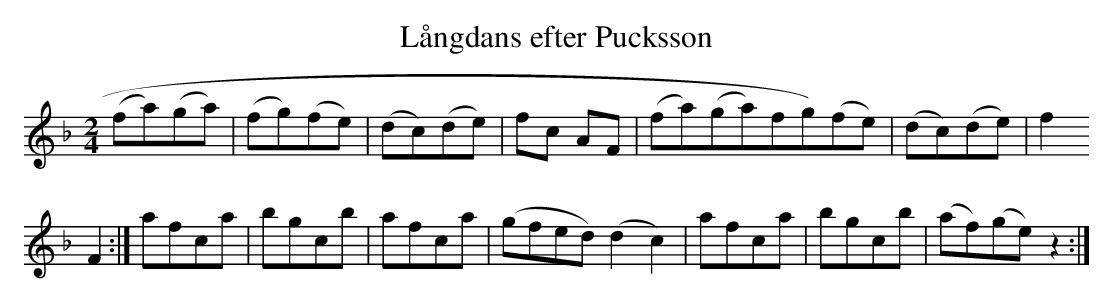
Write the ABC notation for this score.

X:1
T:Långdans efter Pucksson
M:2/4
L:1/8
K:F
(fa)(ga)|(fg)(fe)|(dc)(de)|fc AF|(fa)(ga)fg)(fe)|(dc)(de)|f2
F2:|afca|bgcb|afca|(gfed) (d2c2)|afca|bgcb|(af)(ge)2 z2:|
